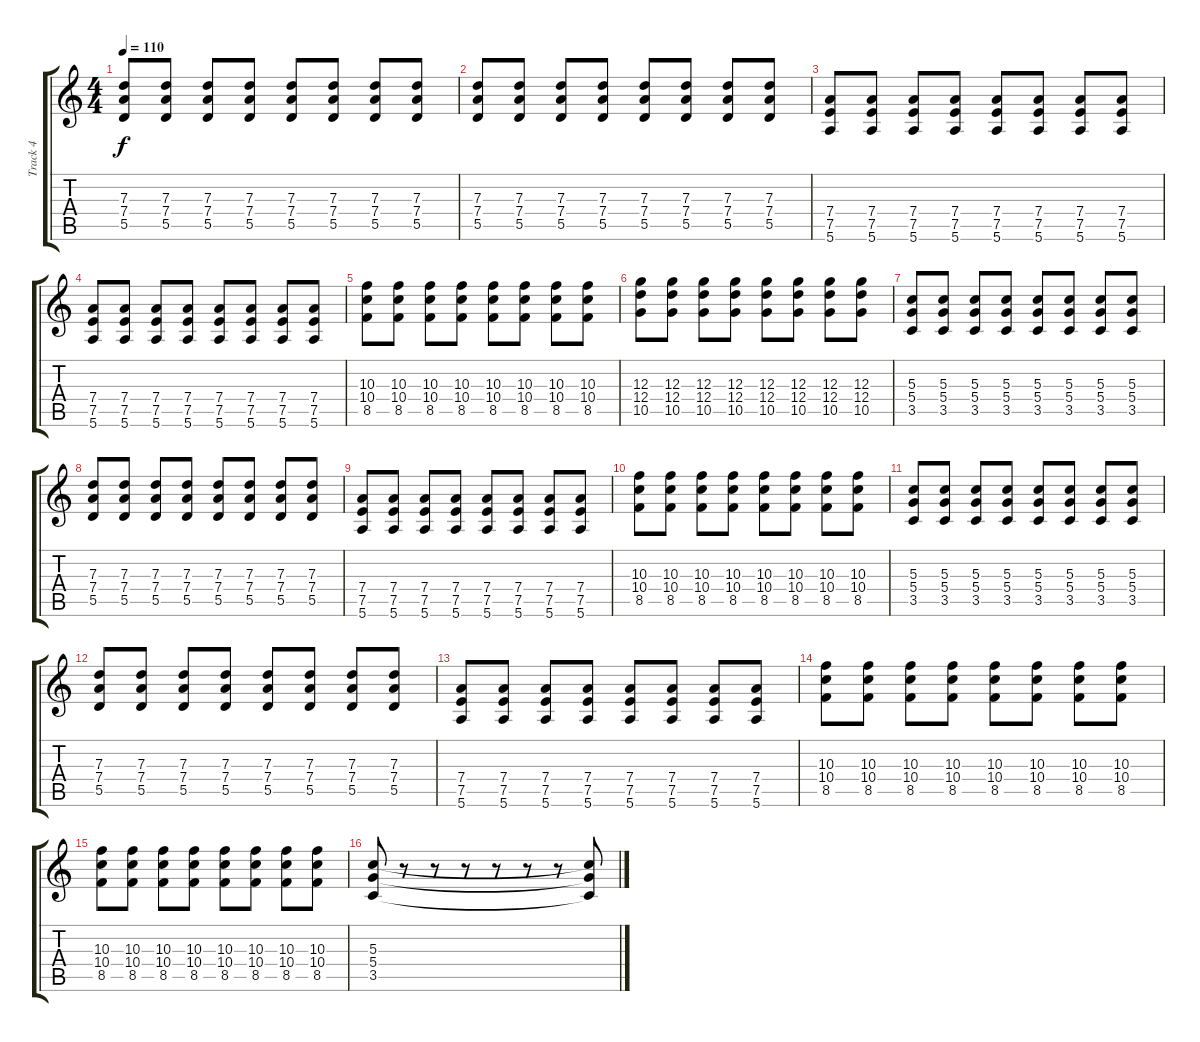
\track ("Track 4" "Track 4") {instrument distortionguitar}
\staff {score tabs}
\tuning (E4 B3 G3 D3 A2 E2) {hide}
\ts (4 4)
\tempo 110
\clef g2
\ks c
(7.3 7.4 5.5).8{dy f} (7.3 7.4 5.5).8 (7.3 7.4 5.5).8 (7.3 7.4 5.5).8 (7.3 7.4 5.5).8 (7.3 7.4 5.5).8 (7.3 7.4 5.5).8 (7.3 7.4 5.5).8 |
(7.3 7.4 5.5).8 (7.3 7.4 5.5).8 (7.3 7.4 5.5).8 (7.3 7.4 5.5).8 (7.3 7.4 5.5).8 (7.3 7.4 5.5).8 (7.3 7.4 5.5).8 (7.3 7.4 5.5).8 |
(7.4 7.5 5.6).8 (7.4 7.5 5.6).8 (7.4 7.5 5.6).8 (7.4 7.5 5.6).8 (7.4 7.5 5.6).8 (7.4 7.5 5.6).8 (7.4 7.5 5.6).8 (7.4 7.5 5.6).8 |
(7.4 7.5 5.6).8 (7.4 7.5 5.6).8 (7.4 7.5 5.6).8 (7.4 7.5 5.6).8 (7.4 7.5 5.6).8 (7.4 7.5 5.6).8 (7.4 7.5 5.6).8 (7.4 7.5 5.6).8 |
(10.3 10.4 8.5).8 (10.3 10.4 8.5).8 (10.3 10.4 8.5).8 (10.3 10.4 8.5).8 (10.3 10.4 8.5).8 (10.3 10.4 8.5).8 (10.3 10.4 8.5).8 (10.3 10.4 8.5).8 |
(12.3 12.4 10.5).8 (12.3 12.4 10.5).8 (12.3 12.4 10.5).8 (12.3 12.4 10.5).8 (12.3 12.4 10.5).8 (12.3 12.4 10.5).8 (12.3 12.4 10.5).8 (12.3 12.4 10.5).8 |
(5.3 5.4 3.5).8 (5.3 5.4 3.5).8 (5.3 5.4 3.5).8 (5.3 5.4 3.5).8 (5.3 5.4 3.5).8 (5.3 5.4 3.5).8 (5.3 5.4 3.5).8 (5.3 5.4 3.5).8 |
(7.3 7.4 5.5).8 (7.3 7.4 5.5).8 (7.3 7.4 5.5).8 (7.3 7.4 5.5).8 (7.3 7.4 5.5).8 (7.3 7.4 5.5).8 (7.3 7.4 5.5).8 (7.3 7.4 5.5).8 |
(7.4 7.5 5.6).8 (7.4 7.5 5.6).8 (7.4 7.5 5.6).8 (7.4 7.5 5.6).8 (7.4 7.5 5.6).8 (7.4 7.5 5.6).8 (7.4 7.5 5.6).8 (7.4 7.5 5.6).8 |
(10.3 10.4 8.5).8 (10.3 10.4 8.5).8 (10.3 10.4 8.5).8 (10.3 10.4 8.5).8 (10.3 10.4 8.5).8 (10.3 10.4 8.5).8 (10.3 10.4 8.5).8 (10.3 10.4 8.5).8 |
(5.3 5.4 3.5).8 (5.3 5.4 3.5).8 (5.3 5.4 3.5).8 (5.3 5.4 3.5).8 (5.3 5.4 3.5).8 (5.3 5.4 3.5).8 (5.3 5.4 3.5).8 (5.3 5.4 3.5).8 |
(7.3 7.4 5.5).8 (7.3 7.4 5.5).8 (7.3 7.4 5.5).8 (7.3 7.4 5.5).8 (7.3 7.4 5.5).8 (7.3 7.4 5.5).8 (7.3 7.4 5.5).8 (7.3 7.4 5.5).8 |
(7.4 7.5 5.6).8 (7.4 7.5 5.6).8 (7.4 7.5 5.6).8 (7.4 7.5 5.6).8 (7.4 7.5 5.6).8 (7.4 7.5 5.6).8 (7.4 7.5 5.6).8 (7.4 7.5 5.6).8 |
(10.3 10.4 8.5).8 (10.3 10.4 8.5).8 (10.3 10.4 8.5).8 (10.3 10.4 8.5).8 (10.3 10.4 8.5).8 (10.3 10.4 8.5).8 (10.3 10.4 8.5).8 (10.3 10.4 8.5).8 |
(10.3 10.4 8.5).8 (10.3 10.4 8.5).8 (10.3 10.4 8.5).8 (10.3 10.4 8.5).8 (10.3 10.4 8.5).8 (10.3 10.4 8.5).8 (10.3 10.4 8.5).8 (10.3 10.4 8.5).8 |
(5.3 5.4 3.5).8 r.8 r.8 r.8 r.8 r.8 r.8 (5.3{t} 5.4{t} 3.5{t}).8
